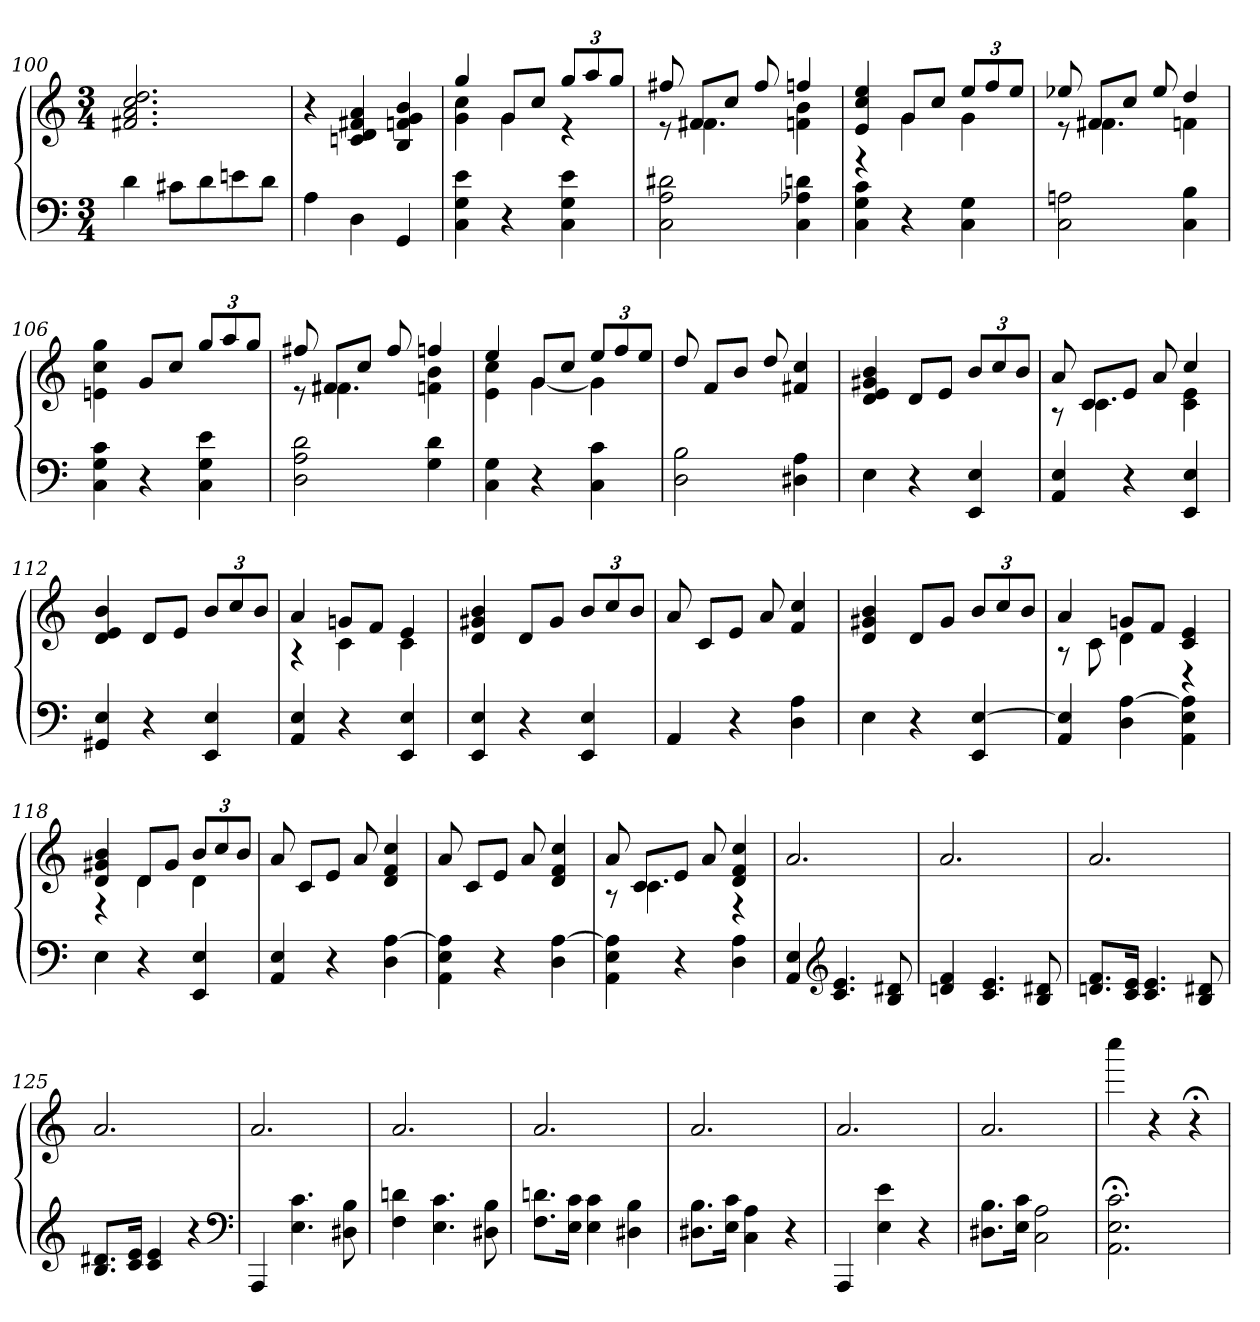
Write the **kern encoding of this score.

**kern	**kern
*part2	*part1
*staff2	*staff1
*clefF4	*clefG2
*k[]	*k[]
*M3/4	*M3/4
=100	=100
4d\	2.f#X/ 2.a/ 2.cc/ 2.dd/
8c#X\L	.
8d\	.
8en\	.
8d\J	.
=101	=101
4A\	4r
4D\	4cn/ 4d/ 4f#X/ 4a/
4GG/	4B/ 4fn/ 4g/ 4b/
=102	=102
*	*^
4C\ 4G\ 4e\	4gg/	4g\ 4cc\
4r	8g/L	4g\
.	8cc/J	.
4C\ 4G\ 4e\	12gg/L	4r
.	12aa/	.
.	12gg/J	.
=103	=103	=103
2C\ 2A\ 2d#X\	8ff#X/	8r
.	8f#/L	4.f#X\
.	8cc/J	.
.	8ff#/	.
4C\ 4A-X\ 4dn\	4ffn/	4fn\ 4b\
=104	=104	=104
4C\ 4G\ 4c\	4e/ 4cc/ 4ee/	4r
4r	8g/L	4g\
.	8cc/J	.
4C\ 4G\	12ee/L	4g\
.	12ff/	.
.	12ee/J	.
=105	=105	=105
2C\ 2An\	8ee-X/	8r
.	8f#X/L	4.f#\
.	8cc/J	.
.	8ee-/	.
4C\ 4B\	4dd/	4fn\
*	*v	*v
=106	=106
4C\ 4G\ 4c\	4en\ 4cc\ 4gg\
4r	8g/L
.	8cc/J
4C\ 4G\ 4e\	12gg/L
.	12aa/
.	12gg/J
=107	=107
*	*^
2D\ 2A\ 2d\	8ff#X/	8r
.	8f#/L	4.f#X\
.	8cc/J	.
.	8ff#/	.
4G\ 4d\	4ffn/	4fn\ 4b\
=108	=108	=108
4C\ 4G\	4ee/	4e\ 4cc\
4r	8g/L	[4g\
.	8cc/J	.
4C\ 4c\	12ee/L	4g\]
.	12ff/	.
.	12ee/J	.
*	*v	*v
=109	=109
2D\ 2B\	8dd/
.	8f/L
.	8b/J
.	8dd/
4D#X\ 4A\	4f#X/ 4cc/
=110	=110
4E\	4d/ 4e/ 4g#X/ 4b/
4r	8d/L
.	8e/J
4EE/ 4E/	12b/L
.	12cc/
.	12b/J
=111	=111
*	*^
4AA/ 4E/	8a/	8r
.	8c/L	4.c\
4r	8e/J	.
.	8a/	.
4EE/ 4E/	4cc/	4c\ 4e\
*	*v	*v
=112	=112
4GG#X/ 4E/	4d/ 4e/ 4b/
4r	8d/L
.	8e/J
4EE/ 4E/	12b/L
.	12cc/
.	12b/J
=113	=113
*	*^
4AA/ 4E/	4a/	4r
4r	8gn/L	4c\
.	8f/J	.
4EE/ 4E/	4e/	4c\
*	*v	*v
=114	=114
4EE/ 4E/	4d/ 4g#X/ 4b/
4r	8d/L
.	8g#/J
4EE/ 4E/	12b/L
.	12cc/
.	12b/J
=115	=115
4AA/	8a/
.	8c/L
4r	8e/J
.	8a/
4D\ 4A\	4f/ 4cc/
=116	=116
4E\	4d/ 4g#X/ 4b/
4r	8d/L
.	8g#/J
4EE/ [4E/	12b/L
.	12cc/
.	12b/J
=117	=117
*	*^
4AA/ 4E/]	4a/	8r
.	.	8c\
4D\ [4A\	8gn/L	4d\
.	8f/J	.
4AA\ 4E\ 4A\]	4c/ 4e/	4r
=118	=118	=118
4E\	4d/ 4g#X/ 4b/	4r
4r	8d/L	4d\
.	8g#/J	.
4EE/ 4E/	12b/L	4d\
.	12cc/	.
.	12b/J	.
*	*v	*v
=119	=119
4AA/ 4E/	8a/
.	8c/L
4r	8e/J
.	8a/
4D\ [4A\	4d/ 4f/ 4cc/
=120	=120
4AA\ 4E\ 4A\]	8a/
.	8c/L
4r	8e/J
.	8a/
4D\ [4A\	4d/ 4f/ 4cc/
=121	=121
*	*^
4AA\ 4E\ 4A\]	8a/	8r
.	8c/L	4.c\
4r	8e/J	.
.	8a/	.
4D\ 4A\	4d/ 4f/ 4cc/	4r
*	*v	*v
=122	=122
4AA/ 4E/	2.a/
*clefG2	*
4.c/ 4.e/	.
8B/ 8d#X/	.
=123	=123
4dn/ 4f/	2.a/
4.c/ 4.e/	.
8B/ 8d#X/	.
=124	=124
8.dn/ 8.f/L	2.a/
16c/ 16e/Jk	.
4.c/ 4.e/	.
8B/ 8d#X/	.
=125	=125
8.B/ 8.d#X/L	2.a/
16c/ 16e/Jk	.
4c/ 4e/	.
4r	.
*clefF4	*
=126	=126
4AAA/	2.a/
4.E\ 4.c\	.
8D#X\ 8B\	.
=127	=127
4F\ 4dn\	2.a/
4.E\ 4.c\	.
8D#X\ 8B\	.
=128	=128
8.F\ 8.dn\L	2.a/
16E\ 16c\Jk	.
4E\ 4c\	.
4D#X\ 4B\	.
=129	=129
8.D#X\ 8.B\L	2.a/
16E\ 16c\Jk	.
4C\ 4A\	.
4r	.
=130	=130
4AAA/	2.a/
4E\ 4e\	.
4r	.
=131	=131
8.D#X\ 8.B\L	2.a/
16E\ 16c\Jk	.
2C\ 2A\	.
=132	=132
2.AA\;< 2.E\;< 2.c\;<	4cccc\
.	4r
.	4r;<
=	=
*-	*-
